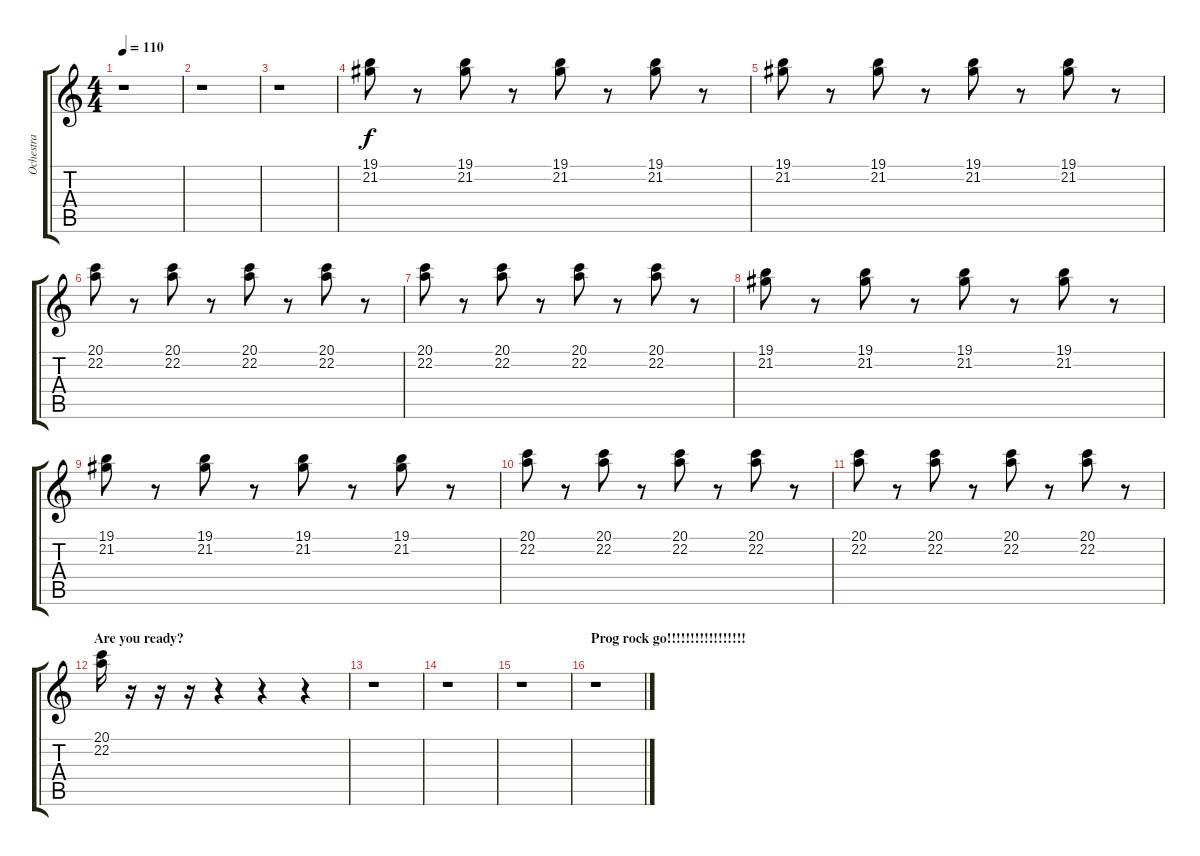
\track ("Ochestra" "Ochestra") {instrument stringensemble1}
\staff {score tabs}
\tuning (E4 B3 G3 D3 A2 E2) {hide}
\ts (4 4)
\tempo 110
\clef g2
\ks c
r.1{dy f} |
r.1 |
r.1 |
(19.1 21.2).8 r.8 (19.1 21.2).8 r.8 (19.1 21.2).8 r.8 (19.1 21.2).8 r.8 |
(19.1 21.2).8 r.8 (19.1 21.2).8 r.8 (19.1 21.2).8 r.8 (19.1 21.2).8 r.8 |
(20.1 22.2).8 r.8 (20.1 22.2).8 r.8 (20.1 22.2).8 r.8 (20.1 22.2).8 r.8 |
(20.1 22.2).8 r.8 (20.1 22.2).8 r.8 (20.1 22.2).8 r.8 (20.1 22.2).8 r.8 |
(19.1 21.2).8 r.8 (19.1 21.2).8 r.8 (19.1 21.2).8 r.8 (19.1 21.2).8 r.8 |
(19.1 21.2).8 r.8 (19.1 21.2).8 r.8 (19.1 21.2).8 r.8 (19.1 21.2).8 r.8 |
(20.1 22.2).8 r.8 (20.1 22.2).8 r.8 (20.1 22.2).8 r.8 (20.1 22.2).8 r.8 |
(20.1 22.2).8 r.8 (20.1 22.2).8 r.8 (20.1 22.2).8 r.8 (20.1 22.2).8 r.8 |
\section ("" "Are you ready?")
(20.1 22.2).16 r.16 r.16 r.16 r.4 r.4 r.4 |
r.1 |
r.1 |
r.1 |
\section ("" "Prog rock go!!!!!!!!!!!!!!!!!")
r.1
